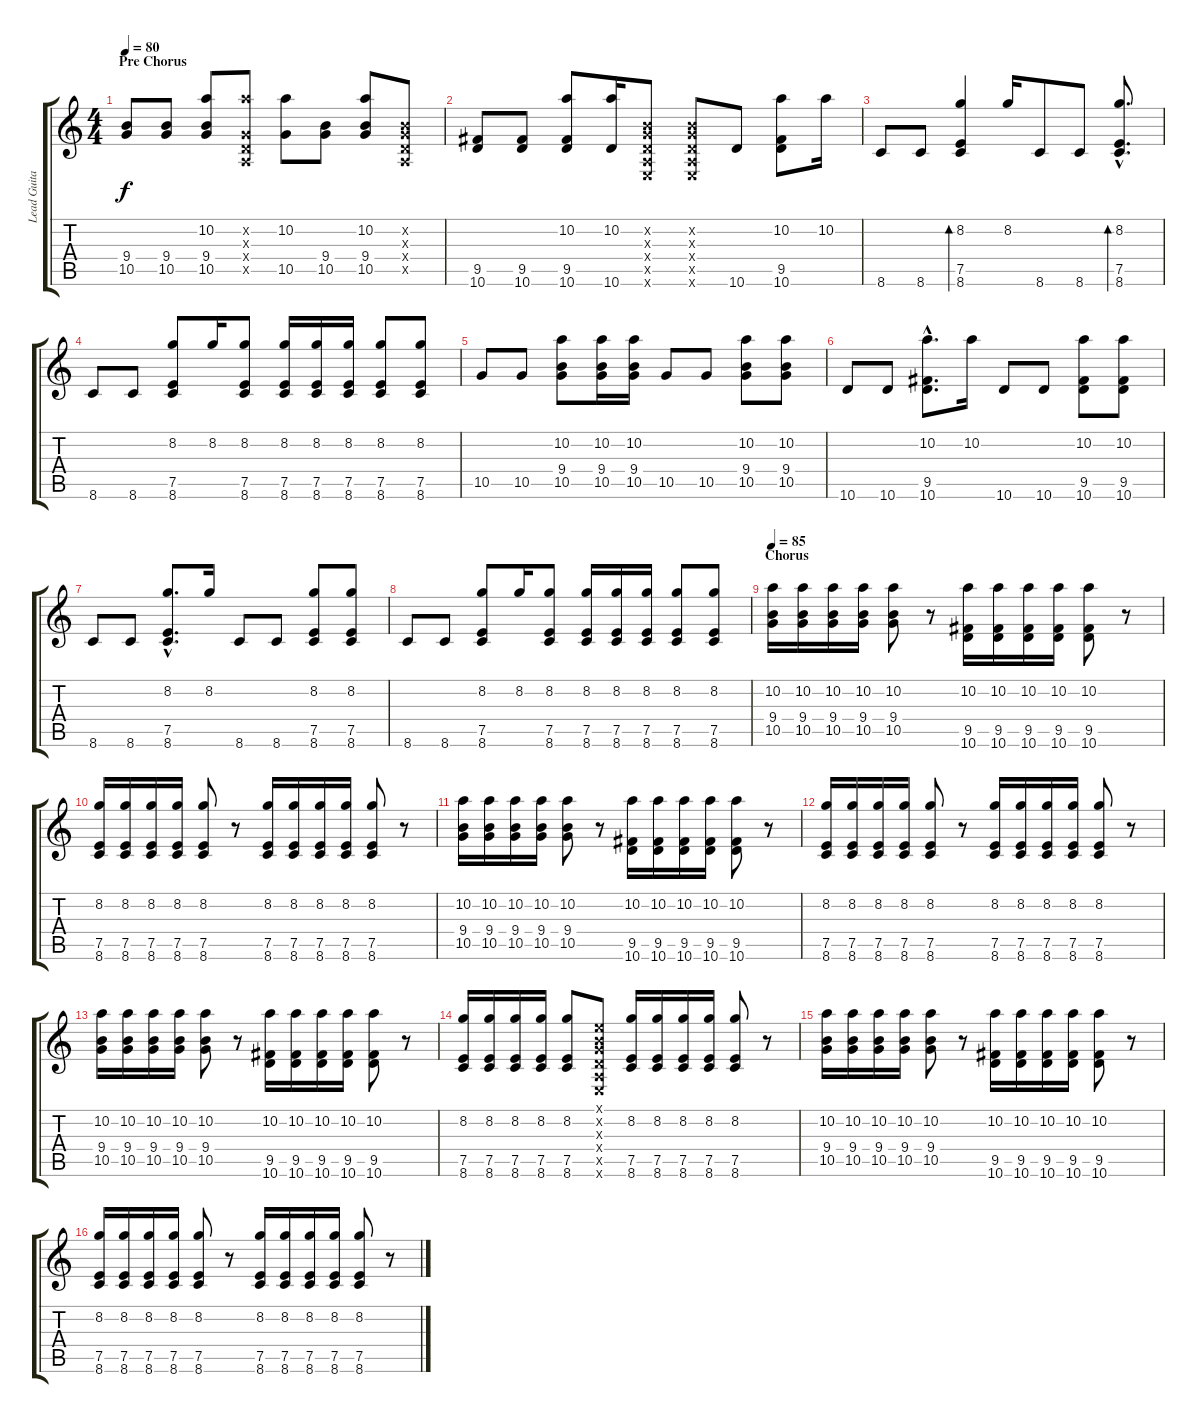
\track ("Lead Guitar . Isaac Brock" "Lead Guita") {instrument acousticguitarsteel}
\staff {score tabs}
\tuning (E4 B3 G3 D3 A2 E2) {hide}
\ts (4 4)
\section ("" "Pre Chorus")
\tempo 80
\clef g2
\ks c
(9.4 10.5).8{dy f} (9.4 10.5).8 (10.2 9.4 10.5).8 (10.2{x} 0.3{x} 0.4{x} 0.5{x}).8 (10.2 10.5).8 (9.4 10.5).8 (10.2 9.4 10.5).8 (0.2{x} 0.3{x} 0.4{x} 0.5{x}).8 |
(9.5 10.6).8 (9.5 10.6).8 (10.2 9.5 10.6).8 (10.2 10.6).16 (0.2{x} 0.3{x} 0.4{x} 0.5{x} 0.6{x}).8 (0.2{x} 0.3{x} 0.4{x} 0.5{x} 0.6{x}).8 10.6.8 (10.2 9.5 10.6).8 10.2.16 |
8.6.8 8.6.8 (8.2 7.5 8.6).4{bd 240} 8.2.16 8.6.8 8.6.8 (8.2{hac} 7.5{hac} 8.6{hac}).8{d bd 240} |
8.6.8 8.6.8 (8.2 7.5 8.6).8 8.2.16 (8.2 7.5 8.6).8 (8.2 7.5 8.6).16 (8.2 7.5 8.6).16 (8.2 7.5 8.6).16 (8.2 7.5 8.6).8 (8.2 7.5 8.6).8 |
10.5.8 10.5.8 (10.2 9.4 10.5).8 (10.2 9.4 10.5).16 (10.2 9.4 10.5).16 10.5.8 10.5.8 (10.2 9.4 10.5).8 (10.2 9.4 10.5).8 |
10.6.8 10.6.8 (10.2{hac} 9.5{hac} 10.6{hac}).8{d} 10.2.16 10.6.8 10.6.8 (10.2 9.5 10.6).8 (10.2 9.5 10.6).8 |
8.6.8 8.6.8 (8.2{hac} 7.5{hac} 8.6{hac}).8{d} 8.2.16 8.6.8 8.6.8 (8.2 7.5 8.6).8 (8.2 7.5 8.6).8 |
8.6.8 8.6.8 (8.2 7.5 8.6).8 8.2.16 (8.2 7.5 8.6).8 (8.2 7.5 8.6).16 (8.2 7.5 8.6).16 (8.2 7.5 8.6).16 (8.2 7.5 8.6).8 (8.2 7.5 8.6).8 |
\section ("" "Chorus")
\tempo 85
(10.2 9.4 10.5).16{instrument distortionguitar} (10.2 9.4 10.5).16 (10.2 9.4 10.5).16 (10.2 9.4 10.5).16 (10.2 9.4 10.5).8 r.8 (10.2 9.5 10.6).16 (10.2 9.5 10.6).16 (10.2 9.5 10.6).16 (10.2 9.5 10.6).16 (10.2 9.5 10.6).8 r.8 |
(8.2 7.5 8.6).16 (8.2 7.5 8.6).16 (8.2 7.5 8.6).16 (8.2 7.5 8.6).16 (8.2 7.5 8.6).8 r.8 (8.2 7.5 8.6).16 (8.2 7.5 8.6).16 (8.2 7.5 8.6).16 (8.2 7.5 8.6).16 (8.2 7.5 8.6).8 r.8 |
(10.2 9.4 10.5).16 (10.2 9.4 10.5).16 (10.2 9.4 10.5).16 (10.2 9.4 10.5).16 (10.2 9.4 10.5).8 r.8 (10.2 9.5 10.6).16 (10.2 9.5 10.6).16 (10.2 9.5 10.6).16 (10.2 9.5 10.6).16 (10.2 9.5 10.6).8 r.8 |
(8.2 7.5 8.6).16 (8.2 7.5 8.6).16 (8.2 7.5 8.6).16 (8.2 7.5 8.6).16 (8.2 7.5 8.6).8 r.8 (8.2 7.5 8.6).16 (8.2 7.5 8.6).16 (8.2 7.5 8.6).16 (8.2 7.5 8.6).16 (8.2 7.5 8.6).8 r.8 |
(10.2 9.4 10.5).16 (10.2 9.4 10.5).16 (10.2 9.4 10.5).16 (10.2 9.4 10.5).16 (10.2 9.4 10.5).8 r.8 (10.2 9.5 10.6).16 (10.2 9.5 10.6).16 (10.2 9.5 10.6).16 (10.2 9.5 10.6).16 (10.2 9.5 10.6).8 r.8 |
(8.2 7.5 8.6).16 (8.2 7.5 8.6).16 (8.2 7.5 8.6).16 (8.2 7.5 8.6).16 (8.2 7.5 8.6).8 (0.1{x} 0.2{x} 0.3{x} 0.4{x} 0.5{x} 0.6{x}).8 (8.2 7.5 8.6).16 (8.2 7.5 8.6).16 (8.2 7.5 8.6).16 (8.2 7.5 8.6).16 (8.2 7.5 8.6).8 r.8 |
(10.2 9.4 10.5).16 (10.2 9.4 10.5).16 (10.2 9.4 10.5).16 (10.2 9.4 10.5).16 (10.2 9.4 10.5).8 r.8 (10.2 9.5 10.6).16 (10.2 9.5 10.6).16 (10.2 9.5 10.6).16 (10.2 9.5 10.6).16 (10.2 9.5 10.6).8 r.8 |
(8.2 7.5 8.6).16 (8.2 7.5 8.6).16 (8.2 7.5 8.6).16 (8.2 7.5 8.6).16 (8.2 7.5 8.6).8 r.8 (8.2 7.5 8.6).16 (8.2 7.5 8.6).16 (8.2 7.5 8.6).16 (8.2 7.5 8.6).16 (8.2 7.5 8.6).8 r.8
